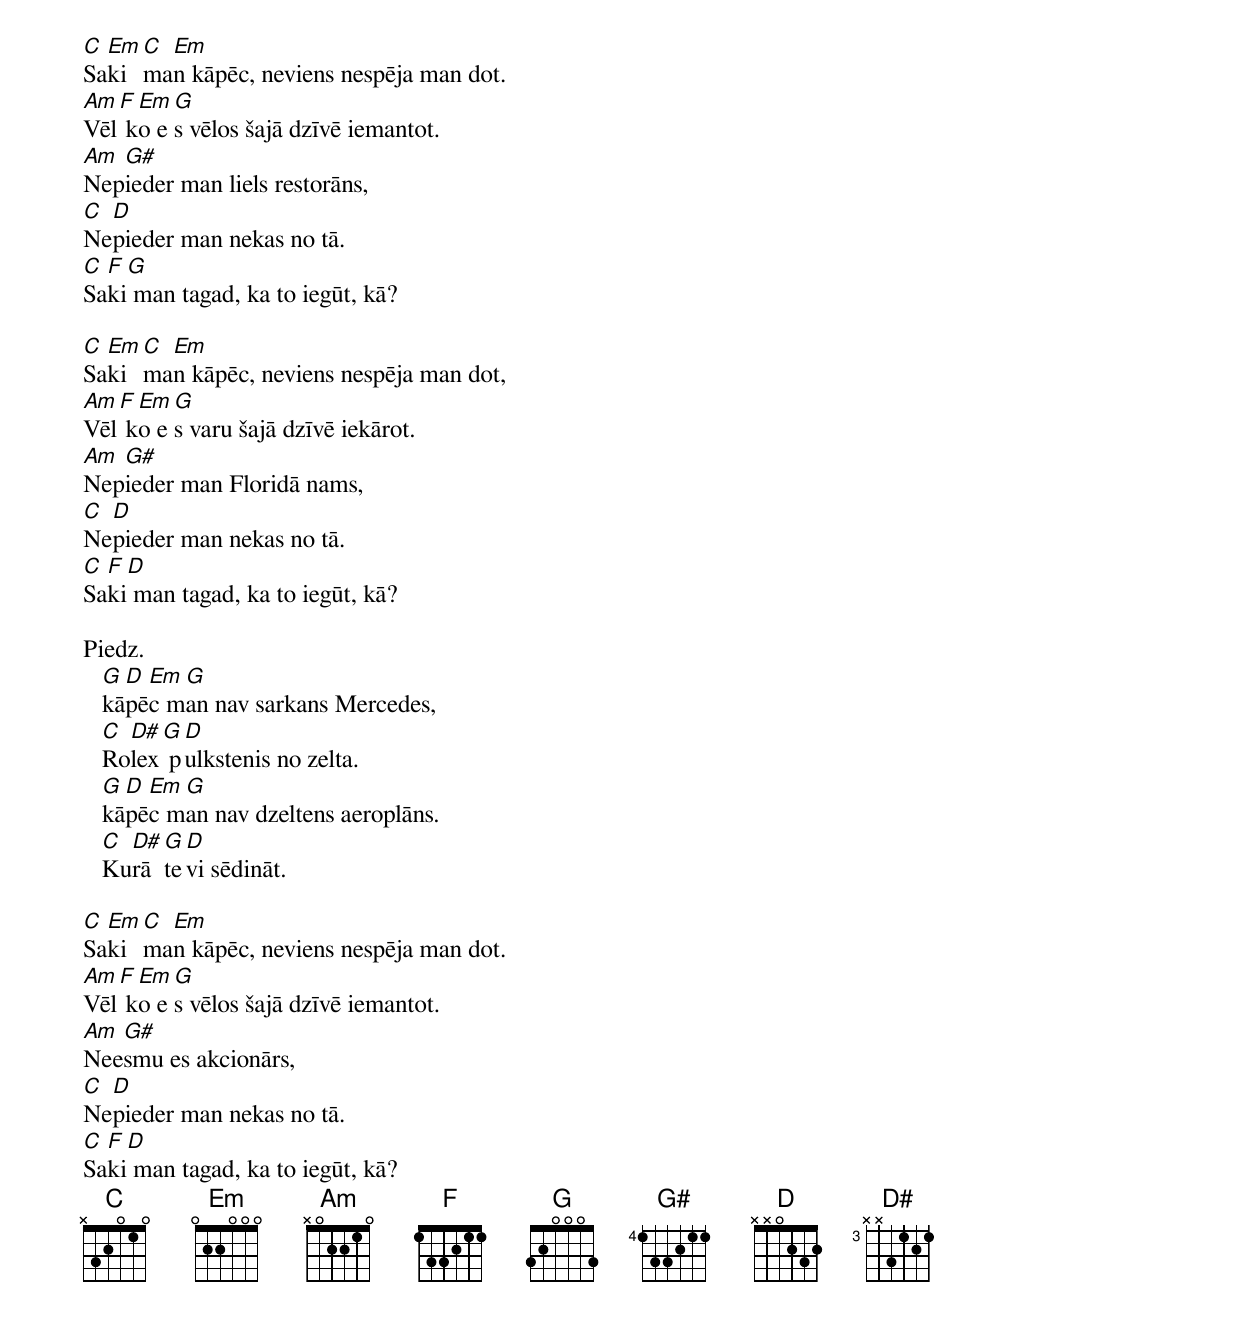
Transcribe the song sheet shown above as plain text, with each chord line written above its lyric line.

C Em C Em
Saki man kāpēc, neviens nespēja man dot.
Am F Em G
Vēl ko es vēlos šajā dzīvē iemantot.
Am G#
Nepieder man liels restorāns,
C D
Nepieder man nekas no tā.
C F G
Saki man tagad, ka to iegūt, kā?

C Em C Em
Saki man kāpēc, neviens nespēja man dot,
Am F Em G
Vēl ko es varu šajā dzīvē iekārot.
Am G#
Nepieder man Floridā nams,
C D
Nepieder man nekas no tā.
C F D
Saki man tagad, ka to iegūt, kā?

Piedz.
   G D Em G
   kāpēc man nav sarkans Mercedes,
   C D# G D
   Rolex pulkstenis no zelta.
   G D Em G
   kāpēc man nav dzeltens aeroplāns.
   C D# G D
   Kurā tevi sēdināt.

C Em C Em
Saki man kāpēc, neviens nespēja man dot.
Am F Em G
Vēl ko es vēlos šajā dzīvē iemantot.
Am G#
Neesmu es akcionārs,
C D
Nepieder man nekas no tā.
C F D
Saki man tagad, ka to iegūt, kā?
